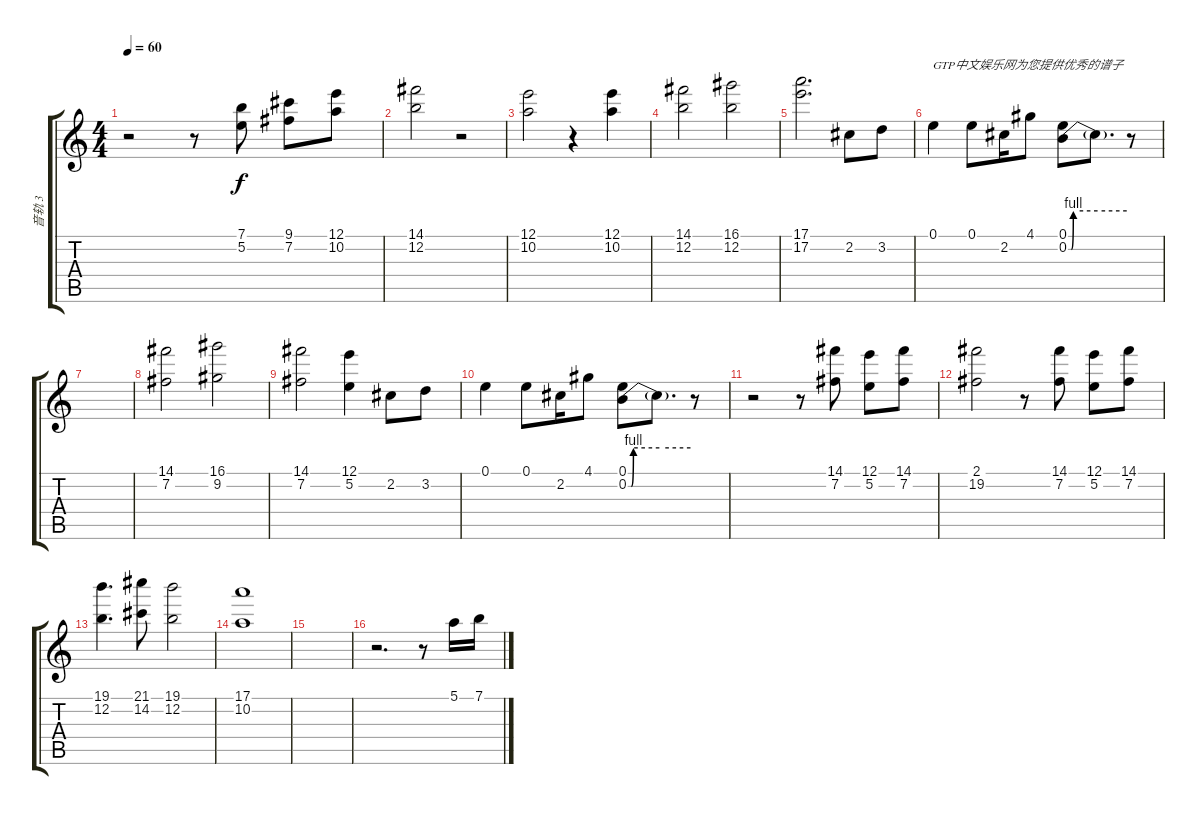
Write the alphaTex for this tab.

\track ("音轨 3" "音轨 3") {instrument acousticguitarnylon}
\staff {score tabs}
\tuning (E4 B3 G3 D3 A2 E2) {hide}
\ts (4 4)
\tempo 60
\clef g2
\ks c
r.2{dy mp volume 7 instrument voiceoohs} r.8 (7.1 5.2).8{dy f} (9.1 7.2).8 (12.1 10.2).8 |
(14.1 12.2).2 r.2 |
(12.1 10.2).2 r.4 (12.1 10.2).4 |
(14.1 12.2).2 (16.1 12.2).2 |
(17.1 17.2).2{d} 2.2.8 3.2.8 |
0.1.4{txt "GTP中文娱乐网为您提供优秀的谱子"} 0.1.8 2.2.16 4.1.8 (0.1 0.2{be (custom 0 0 3 0 5 4 30 4 60 4)}).8 0.2{t}.8{d} r.8 |
|
(14.1 7.2).2 (16.1 9.2).2 |
(14.1 7.2).2 (12.1 5.2).4 2.2.8 3.2.8 |
0.1.4 0.1.8 2.2.16 4.1.8 (0.1 0.2{be (custom 0 0 3 0 5 4 30 4 60 4)}).8 0.2{t}.8{d} r.8 |
r.2 r.8 (14.1 7.2).8 (12.1 5.2).8 (14.1 7.2).8 |
(2.1 19.2).2 r.8 (14.1 7.2).8 (12.1 5.2).8 (14.1 7.2).8 |
(19.1 12.2).4{d} (21.1 14.2).8 (19.1 12.2).2 |
(17.1 10.2).1 |
|
r.2{d} r.8 5.1.16{volume 7 instrument choiraahs} 7.1.16{volume 8}
